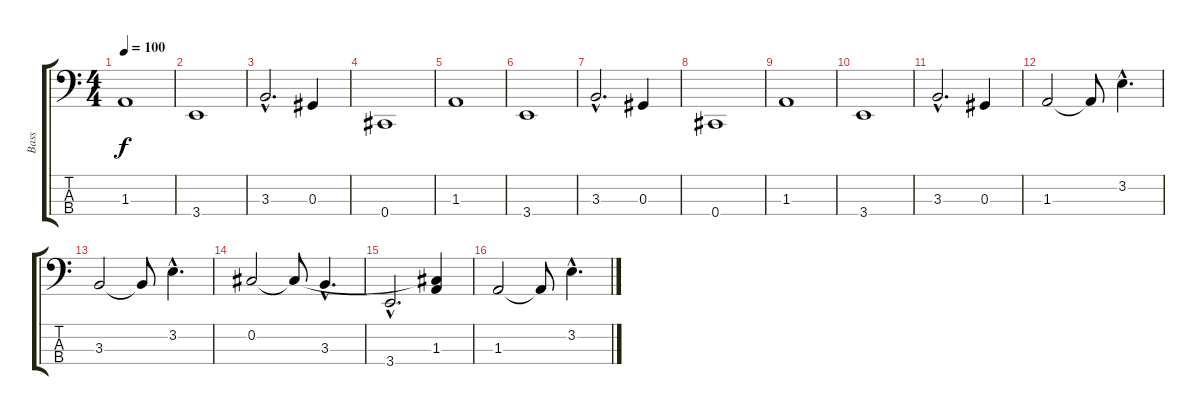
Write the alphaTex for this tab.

\track ("Bass" "Bass") {instrument electricbassfinger}
\staff {score tabs}
\tuning (Gb2 Db2 Ab1 Db1) {hide}
\ts (4 4)
\tempo 100
\clef f4
\ks c
1.3.1{dy f} |
3.4.1 |
3.3{hac}.2{d} 0.3.4 |
0.4.1 |
1.3.1 |
3.4.1 |
3.3{hac}.2{d} 0.3.4 |
0.4.1 |
1.3.1 |
3.4.1 |
3.3{hac}.2{d} 0.3.4 |
1.3.2 1.3{t}.8 3.2{hac}.4{d} |
3.3.2 3.3{t}.8 3.2{hac}.4{d} |
0.2.2 0.2{t}.8 3.3{hac}.4{d} |
3.4{hac}.2{d} (0.2{t} 1.3).4 |
1.3.2 1.3{t}.8 3.2{hac}.4{d}
